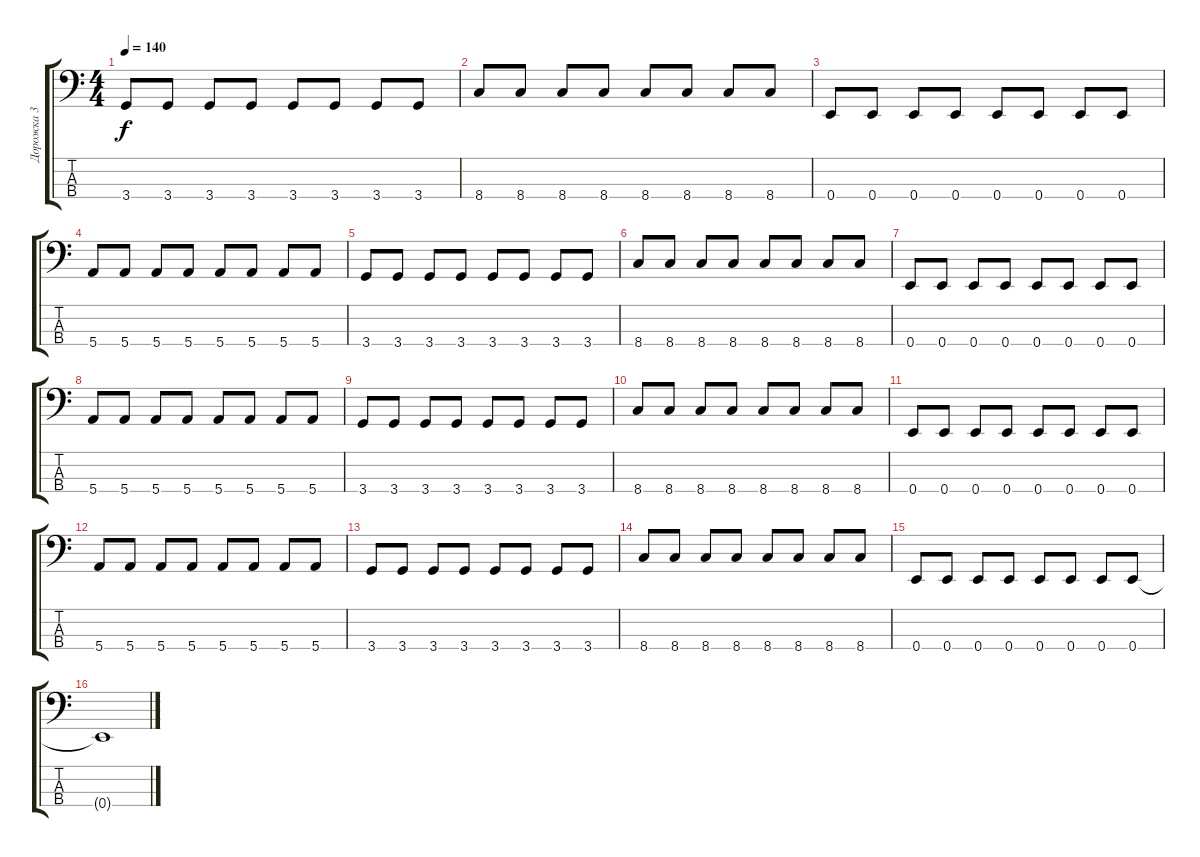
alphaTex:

\track ("Дорожка 3" "Дорожка 3") {instrument electricbasspick}
\staff {score tabs}
\tuning (G2 D2 A1 E1) {hide}
\ts (4 4)
\tempo 140
\clef f4
\ks c
3.4.8{dy f} 3.4.8 3.4.8 3.4.8 3.4.8 3.4.8 3.4.8 3.4.8 |
8.4.8 8.4.8 8.4.8 8.4.8 8.4.8 8.4.8 8.4.8 8.4.8 |
0.4.8 0.4.8 0.4.8 0.4.8 0.4.8 0.4.8 0.4.8 0.4.8 |
5.4.8 5.4.8 5.4.8 5.4.8 5.4.8 5.4.8 5.4.8 5.4.8 |
3.4.8 3.4.8 3.4.8 3.4.8 3.4.8 3.4.8 3.4.8 3.4.8 |
8.4.8 8.4.8 8.4.8 8.4.8 8.4.8 8.4.8 8.4.8 8.4.8 |
0.4.8 0.4.8 0.4.8 0.4.8 0.4.8 0.4.8 0.4.8 0.4.8 |
5.4.8 5.4.8 5.4.8 5.4.8 5.4.8 5.4.8 5.4.8 5.4.8 |
3.4.8 3.4.8 3.4.8 3.4.8 3.4.8 3.4.8 3.4.8 3.4.8 |
8.4.8 8.4.8 8.4.8 8.4.8 8.4.8 8.4.8 8.4.8 8.4.8 |
0.4.8 0.4.8 0.4.8 0.4.8 0.4.8 0.4.8 0.4.8 0.4.8 |
5.4.8 5.4.8 5.4.8 5.4.8 5.4.8 5.4.8 5.4.8 5.4.8 |
3.4.8 3.4.8 3.4.8 3.4.8 3.4.8 3.4.8 3.4.8 3.4.8 |
8.4.8 8.4.8 8.4.8 8.4.8 8.4.8 8.4.8 8.4.8 8.4.8 |
0.4.8 0.4.8 0.4.8 0.4.8 0.4.8 0.4.8 0.4.8 0.4.8 |
0.4{t}.1
